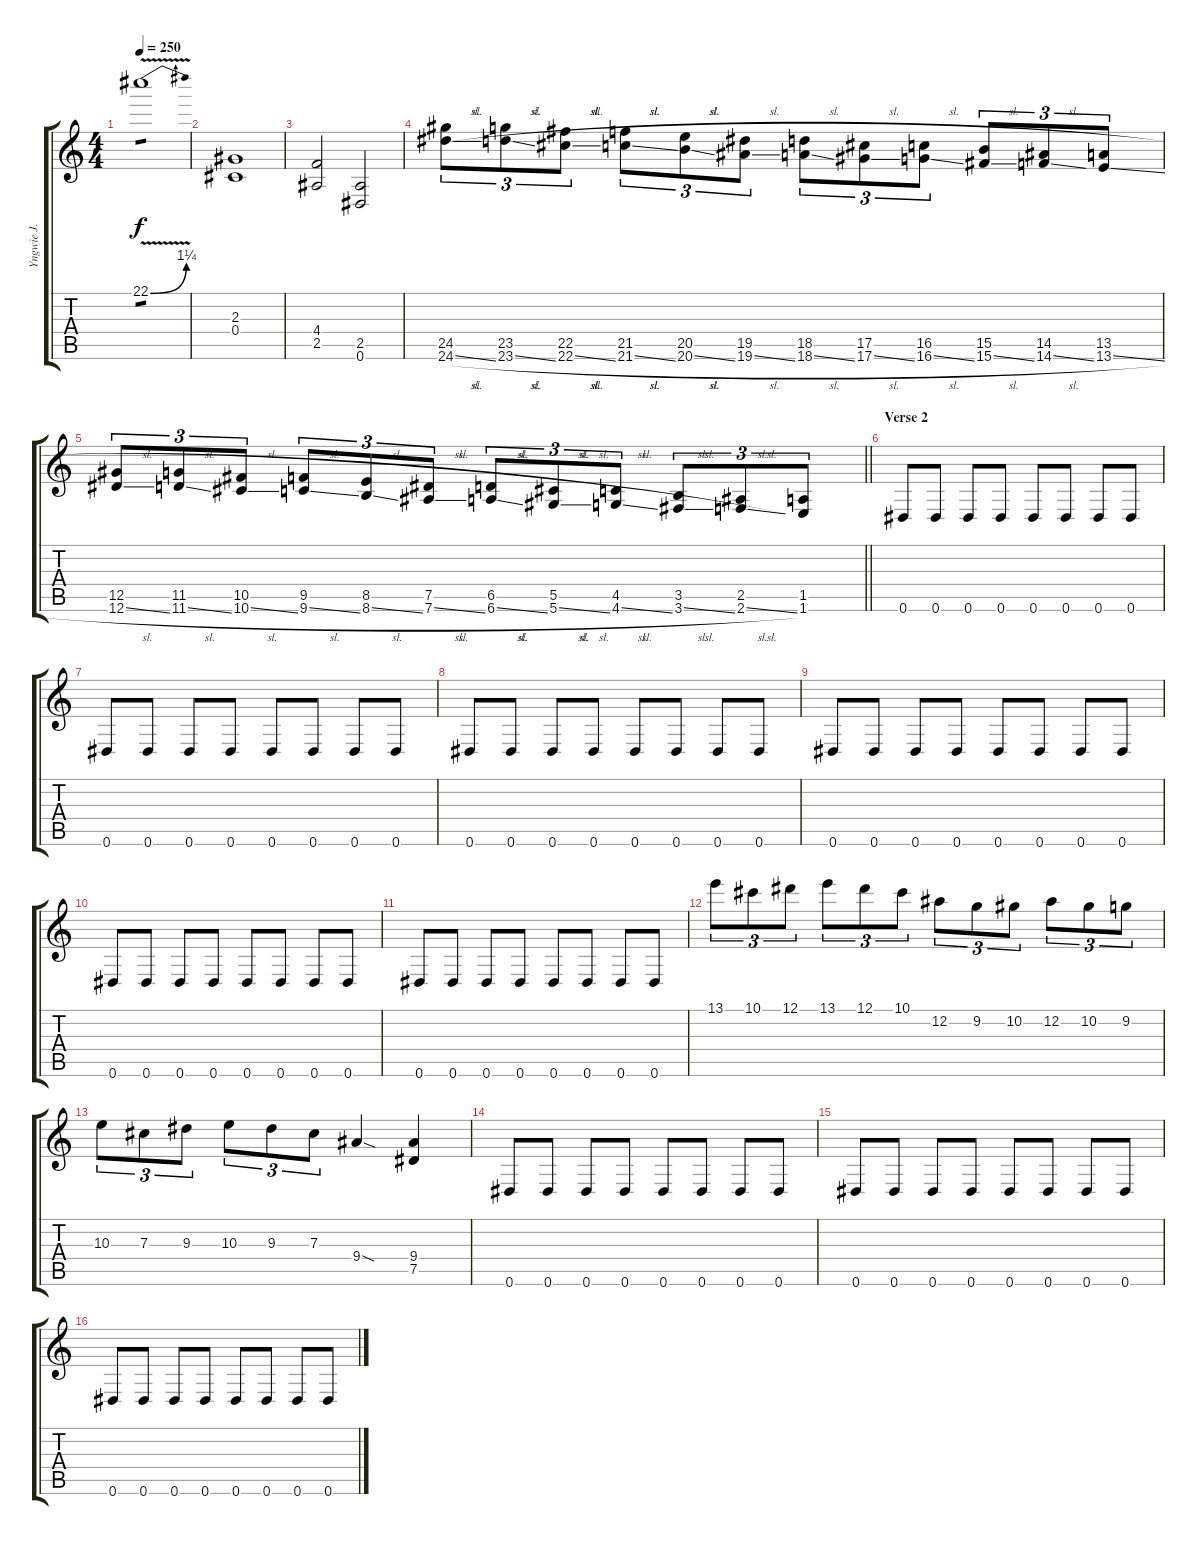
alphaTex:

\track ("Yngwie J. Malmsteen" "Yngwie J. ") {instrument distortionguitar}
\staff {score tabs}
\tuning (Eb4 Bb3 Gb3 Db3 Ab2 Eb2) {hide}
\ts (4 4)
\tempo 250
\clef g2
\ks c
22.1{be (bend 0 0 60 5) v}.1{tp 1 dy f} |
(2.3 0.4).1 |
(4.4 2.5).2 (2.5 0.6).2 |
(24.5 24.6{sl}).8{tu (3 2) instrument guitarfretnoise} (23.5 23.6{sl}).8{tu (3 2)} (22.5 22.6{sl}).8{tu (3 2)} (21.5 21.6{sl}).8{tu (3 2)} (20.5 20.6{sl}).8{tu (3 2)} (19.5 19.6{sl}).8{tu (3 2)} (18.5 18.6{sl}).8{tu (3 2)} (17.5 17.6{sl}).8{tu (3 2)} (16.5 16.6{sl}).8{tu (3 2)} (15.5 15.6{sl}).8{tu (3 2)} (14.5 14.6{sl}).8{tu (3 2)} (13.5 13.6{sl}).8{tu (3 2)} |
\barLineRight lightlight
(12.5 12.6{sl}).8{tu (3 2)} (11.5 11.6{sl}).8{tu (3 2)} (10.5 10.6{sl}).8{tu (3 2)} (9.5 9.6{sl}).8{tu (3 2)} (8.5 8.6{sl}).8{tu (3 2)} (7.5 7.6{sl}).8{tu (3 2)} (6.5 6.6{sl}).8{tu (3 2)} (5.5 5.6{sl}).8{tu (3 2)} (4.5 4.6{sl}).8{tu (3 2)} (3.5 3.6{sl}).8{tu (3 2)} (2.5 2.6{sl}).8{tu (3 2)} (1.5 1.6).8{tu (3 2)} |
\section ("" "Verse 2")
0.6.8{instrument distortionguitar} 0.6.8 0.6.8 0.6.8 0.6.8 0.6.8 0.6.8 0.6.8 |
0.6.8 0.6.8 0.6.8 0.6.8 0.6.8 0.6.8 0.6.8 0.6.8 |
0.6.8 0.6.8 0.6.8 0.6.8 0.6.8 0.6.8 0.6.8 0.6.8 |
0.6.8 0.6.8 0.6.8 0.6.8 0.6.8 0.6.8 0.6.8 0.6.8 |
0.6.8 0.6.8 0.6.8 0.6.8 0.6.8 0.6.8 0.6.8 0.6.8 |
0.6.8 0.6.8 0.6.8 0.6.8 0.6.8 0.6.8 0.6.8 0.6.8 |
13.1.8{tu (3 2)} 10.1.8{tu (3 2)} 12.1.8{tu (3 2)} 13.1.8{tu (3 2)} 12.1.8{tu (3 2)} 10.1.8{tu (3 2)} 12.2.8{tu (3 2)} 9.2.8{tu (3 2)} 10.2.8{tu (3 2)} 12.2.8{tu (3 2)} 10.2.8{tu (3 2)} 9.2.8{tu (3 2)} |
10.3.8{tu (3 2)} 7.3.8{tu (3 2)} 9.3.8{tu (3 2)} 10.3.8{tu (3 2)} 9.3.8{tu (3 2)} 7.3.8{tu (3 2)} 9.4{sod}.4 (9.4 7.5).4 |
0.6.8 0.6.8 0.6.8 0.6.8 0.6.8 0.6.8 0.6.8 0.6.8 |
0.6.8 0.6.8 0.6.8 0.6.8 0.6.8 0.6.8 0.6.8 0.6.8 |
0.6.8 0.6.8 0.6.8 0.6.8 0.6.8 0.6.8 0.6.8 0.6.8
